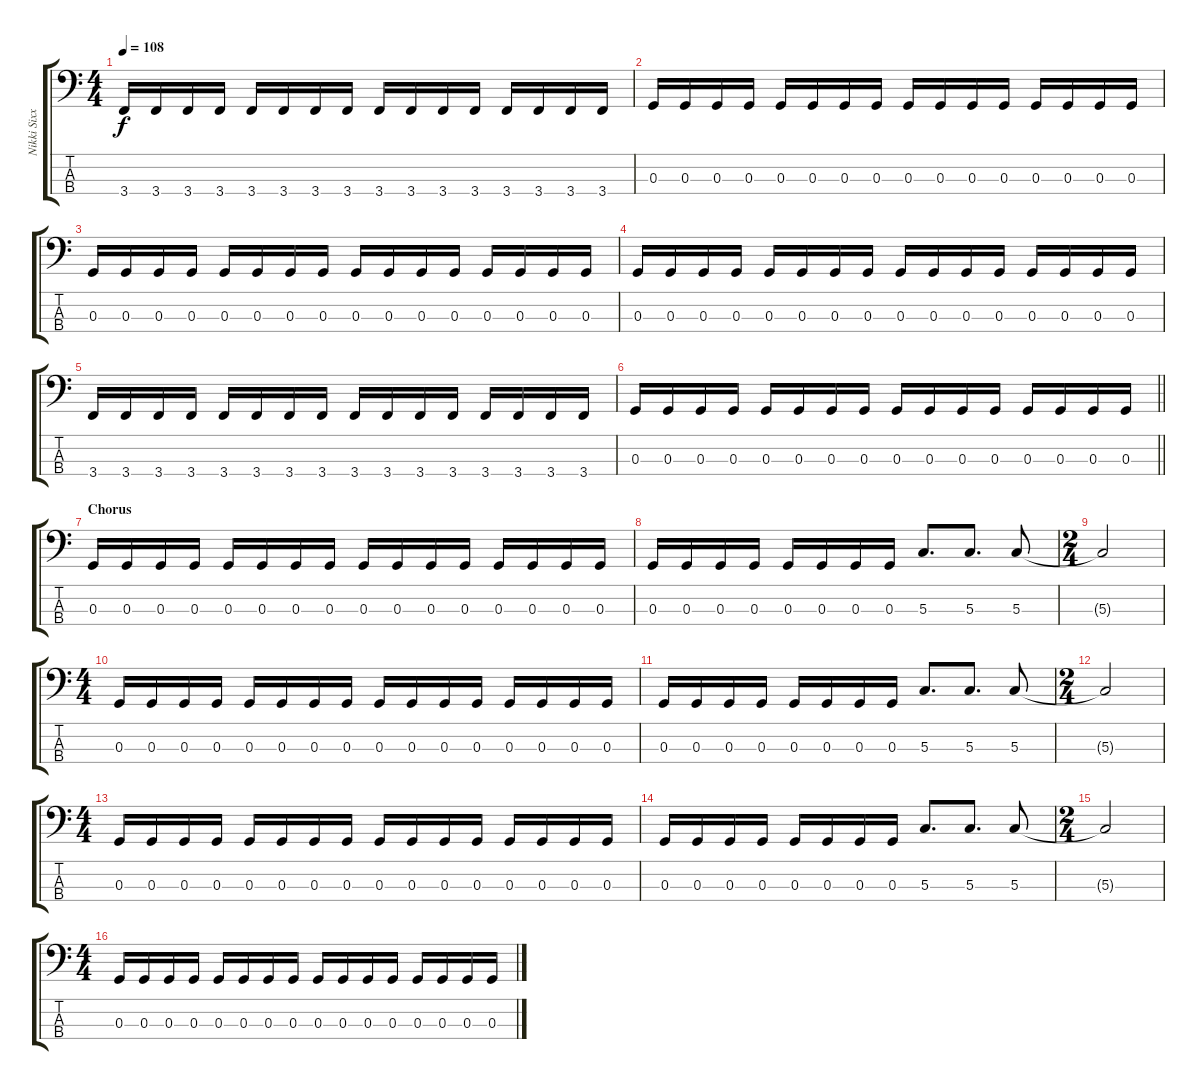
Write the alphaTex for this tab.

\track ("Nikki Sixx - Bass" "Nikki Sixx") {instrument electricbasspick}
\staff {score tabs}
\tuning (F2 C2 G1 D1) {hide}
\ts (4 4)
\tempo 108
\clef f4
\ks c
3.4.16{dy f} 3.4.16 3.4.16 3.4.16 3.4.16 3.4.16 3.4.16 3.4.16 3.4.16 3.4.16 3.4.16 3.4.16 3.4.16 3.4.16 3.4.16 3.4.16 |
0.3.16 0.3.16 0.3.16 0.3.16 0.3.16 0.3.16 0.3.16 0.3.16 0.3.16 0.3.16 0.3.16 0.3.16 0.3.16 0.3.16 0.3.16 0.3.16 |
0.3.16 0.3.16 0.3.16 0.3.16 0.3.16 0.3.16 0.3.16 0.3.16 0.3.16 0.3.16 0.3.16 0.3.16 0.3.16 0.3.16 0.3.16 0.3.16 |
0.3.16 0.3.16 0.3.16 0.3.16 0.3.16 0.3.16 0.3.16 0.3.16 0.3.16 0.3.16 0.3.16 0.3.16 0.3.16 0.3.16 0.3.16 0.3.16 |
3.4.16 3.4.16 3.4.16 3.4.16 3.4.16 3.4.16 3.4.16 3.4.16 3.4.16 3.4.16 3.4.16 3.4.16 3.4.16 3.4.16 3.4.16 3.4.16 |
\barLineRight lightlight
0.3.16 0.3.16 0.3.16 0.3.16 0.3.16 0.3.16 0.3.16 0.3.16 0.3.16 0.3.16 0.3.16 0.3.16 0.3.16 0.3.16 0.3.16 0.3.16 |
\section ("" "Chorus")
0.3.16 0.3.16 0.3.16 0.3.16 0.3.16 0.3.16 0.3.16 0.3.16 0.3.16 0.3.16 0.3.16 0.3.16 0.3.16 0.3.16 0.3.16 0.3.16 |
0.3.16 0.3.16 0.3.16 0.3.16 0.3.16 0.3.16 0.3.16 0.3.16 5.3.8{d} 5.3.8{d} 5.3.8 |
\ts (2 4)
5.3{t}.2 |
\ts (4 4)
0.3.16 0.3.16 0.3.16 0.3.16 0.3.16 0.3.16 0.3.16 0.3.16 0.3.16 0.3.16 0.3.16 0.3.16 0.3.16 0.3.16 0.3.16 0.3.16 |
0.3.16 0.3.16 0.3.16 0.3.16 0.3.16 0.3.16 0.3.16 0.3.16 5.3.8{d} 5.3.8{d} 5.3.8 |
\ts (2 4)
5.3{t}.2 |
\ts (4 4)
0.3.16 0.3.16 0.3.16 0.3.16 0.3.16 0.3.16 0.3.16 0.3.16 0.3.16 0.3.16 0.3.16 0.3.16 0.3.16 0.3.16 0.3.16 0.3.16 |
0.3.16 0.3.16 0.3.16 0.3.16 0.3.16 0.3.16 0.3.16 0.3.16 5.3.8{d} 5.3.8{d} 5.3.8 |
\ts (2 4)
5.3{t}.2 |
\ts (4 4)
0.3.16 0.3.16 0.3.16 0.3.16 0.3.16 0.3.16 0.3.16 0.3.16 0.3.16 0.3.16 0.3.16 0.3.16 0.3.16 0.3.16 0.3.16 0.3.16
